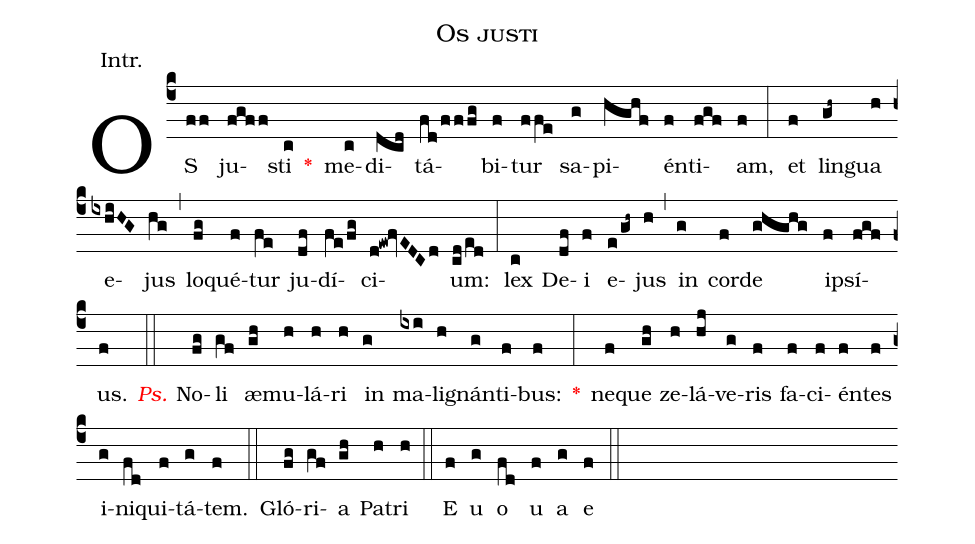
name:Os justi;
annotation:Intr.;
mode:VI.;
office-part:Introit;
%%
(c4) OS(ff) ju(fgff)sti(c) <v>\red{*}</v>() me(c)di(dcd)tá(fd/fffg)bi(f)tur(ffe) sa(g)pi(hghf)én(f)ti(fgf)am,(f) (:) et(f) lin(gh~)gua(h) e(ixhiHG)jus(hg) (,) lo(fg)qué(f)tur(fe) ju(df)dí(fe/fg)ci(d!ew!fvEDCd)um:(cd/ed) (:) lex(c) De(df)i(f) e(e/gh~)jus(h) (,) in(g) cor(f)de(ghghg) i(f)psí(fgf)us.(f) (::) <v>\redit{Ps.}</v> No(fg)li(gf) æ(gh)mu(h)lá(h)ri(h) in(g) ma(ixi)li(h)gnán(g)ti(f)bus:(f) <v>\red{*}</v>(:) ne(f)que(gh) ze(h)lá(hj)ve(g)ris(f) fa(f)ci(f)én(f)tes(f) i(g)ni(fd)qui(f)tá(g)tem.(f) (::) Gló(fg)ri(gf)a(gh) Pa(h)tri(h) (::) E(f) u(g) o(fd) u(f) a(g) e(f) (::)
